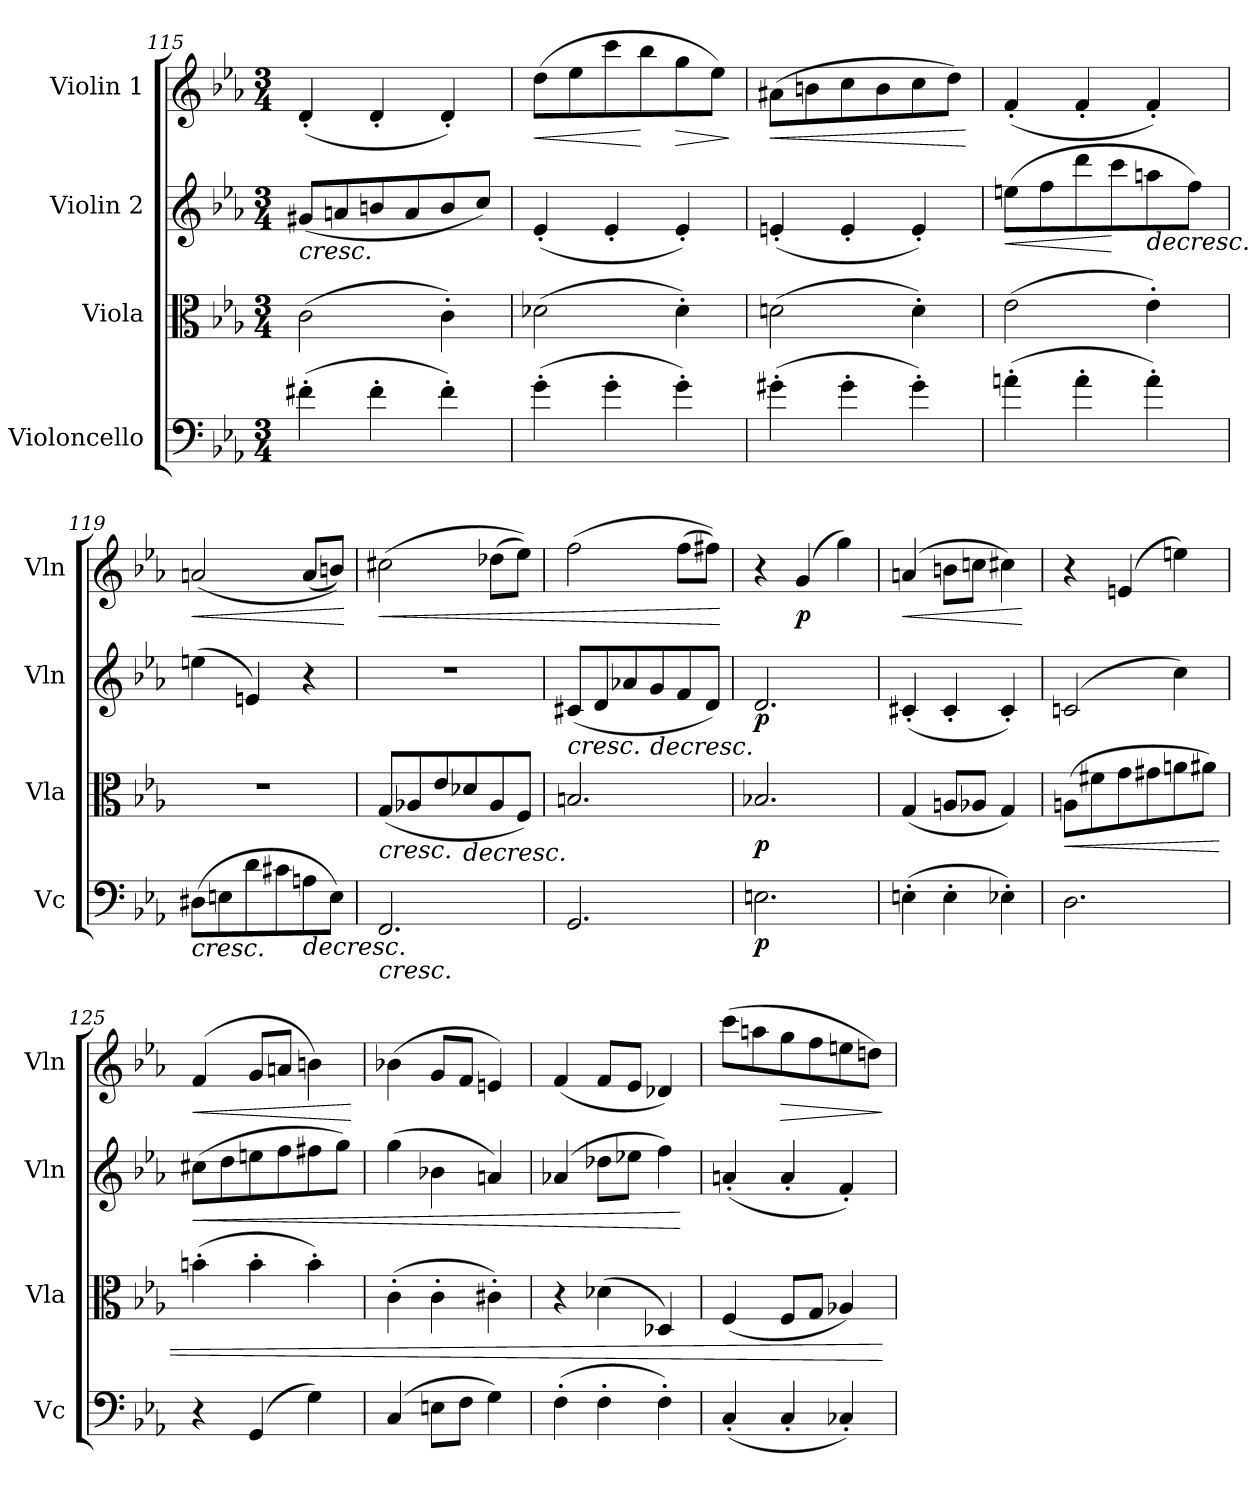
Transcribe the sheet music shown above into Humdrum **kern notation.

**kern	**dynam	**kern	**dynam	**kern	**dynam	**kern	**dynam
*part4	*part4	*part3	*part3	*part2	*part2	*part1	*part1
*staff4	*staff4	*staff3	*staff3	*staff2	*staff2	*staff1	*staff1
*I"Violoncello	*	*I"Viola	*	*I"Violin 2	*	*I"Violin 1	*
*I'Vc	*	*I'Vla	*	*I'Vln	*	*I'Vln	*
!!LO:LB:g=z
*clefF4	*	*clefC3	*	*clefG2	*	*clefG2	*
*k[b-e-a-]	*	*k[b-e-a-]	*	*k[b-e-a-]	*	*k[b-e-a-]	*
*M3/4	*	*M3/4	*	*M3/4	*	*M3/4	*
=115	=115	=115	=115	=115	=115	=115	=115
!	!	!	!	!	!LO:HP:b	!	!
(4f#X'\	.	(2c\	.	(8g#X/L	<	(4d'/	.
.	.	.	.	8an/	.	.	.
4f#'\	.	.	.	8bn/	.	4d'/	.
.	.	.	.	8a/	.	.	.
4f#'\)	.	4c'\)	.	8b/	.	4d'/)	.
.	.	.	.	8cc/J)	.	.	.
=116	=116	=116	=116	=116	=116	=116	=116
!	!	!	!	!	!	!	!LO:HP:b
(4g'\	.	(2d-X\	.	(4e-'/	.	(8dd\L	<
.	.	.	.	.	.	8ee-\	.
4g'\	.	.	.	4e-'/	.	8ccc\	.
.	.	.	.	.	.	8bb-\	[
!	!	!	!	!	!	!	!LO:HP:b
4g'\)	.	4d-'\)	.	4e-'/)	.	8gg\	>
.	.	.	.	.	.	8ee-\J)	.
.	.	.	.	.	.	.	]
=117	=117	=117	=117	=117	=117	=117	=117
!	!	!	!	!	!	!	!LO:HP:b
(4g#X'\	.	(2dn\	.	(4en'/	.	(8a#X\L	<
.	.	.	.	.	.	8bn\	.
4g#'\	.	.	.	4e'/	.	8cc\	.
.	.	.	.	.	.	8b\	.
4g#'\)	.	4d'\)	.	4e'/)	.	8cc\	.
.	.	.	.	.	.	8dd\J)	.
.	.	.	.	.	.	.	[
=118	=118	=118	=118	=118	=118	=118	=118
!	!	!	!	!	!LO:HP:b	!	!
(4an'\	.	(2e-\	.	(8een\L	<	(4f'/	.
.	.	.	.	8ff\	.	.	.
4a'\	.	.	.	8ddd\	.	4f'/	.
.	.	.	.	8ccc\	[	.	.
!	!	!	!	!	!LO:HP:b	!	!
4a'\)	.	4e-'\)	.	8aan\	>	4f'/)	.
.	.	.	.	8ff\J)	.	.	.
.	.	.	.	.	[	.	.
=119	=119	=119	=119	=119	=119	=119	=119
!	!LO:HP:b	!	!	!	!	!	!LO:HP:b
(8D#X\L	<	2.r	.	(4een\	.	(2an/	<
8En\	.	.	.	.	.	.	.
8d\	.	.	.	4en/)	.	.	.
8c#X\	.	.	.	.	.	.	.
!	!LO:HP:b	!	!	!	!	!	!
8An\	>	.	.	4r	.	(8a/L	.
8E\J)	.	.	.	.	.	8bn/J))	.
.	[	.	.	.	.	.	[
=120	=120	=120	=120	=120	=120	=120	=120
!	!LO:HP:b	!	!LO:HP:b	!	!	!	!LO:HP:b
2.FF/	<	(8G/L	<	2.r	.	(2cc#X\	<
.	.	8A-X/	.	.	.	.	.
.	.	8e-/	.	.	.	.	.
!	!	!	!LO:HP:b	!	!	!	!
.	.	8d-X/	>	.	.	.	.
.	.	8A-/	.	.	.	(8dd-X\L	.
.	.	8F/J)	.	.	.	8ee-\J))	.
.	.	.	[	.	.	.	.
!!LO:LB:g=z
=121	=121	=121	=121	=121	=121	=121	=121
!	!	!	!	!	!LO:HP:b	!	!
2.GG/	.	2.Bn/	.	(8c#X/L	<	(2ff\	.
.	.	.	.	8d/	.	.	.
.	.	.	.	8a-X/	.	.	.
!	!	!	!	!	!LO:HP:n=1:b	!	!
.	.	.	.	8g/	] >	.	.
.	.	.	.	8f/	.	(8ff\L	.
.	.	.	.	8d/J)	.	8ff#X\J))	.
.	]	.	.	.	[	.	[
=122	=122	=122	=122	=122	=122	=122	=122
!	!LO:DY:b	!	!LO:DY:b	!	!LO:DY:b	!	!
2.En\	p	2.B-X/	p	2.d/	p	4r	.
!	!	!	!	!	!	!	!LO:DY:b
.	.	.	.	.	.	(4g/	p
.	.	.	.	.	.	4gg\)	.
=123	=123	=123	=123	=123	=123	=123	=123
!	!	!	!	!	!	!	!LO:HP:b
(4En'\	.	(4G/	.	(4c#X'/	.	(4an/	<
4E'\	.	8An/L	.	4c#'/	.	8bn\L	.
.	.	8A-X/J	.	.	.	8ccn\J	.
4E-X'\)	.	4G/)	.	4c#'/)	.	4cc#X\)	.
.	.	.	.	.	.	.	[
=124	=124	=124	=124	=124	=124	=124	=124
!	!	!	!LO:HP:b	!	!	!	!
2.D\	.	(8An\L	<	(2cn/	.	4r	.
.	.	8f#X\	.	.	.	.	.
.	.	8g\	.	.	.	(4en/	.
.	.	8g#X\	.	.	.	.	.
.	.	8an\	.	4cc\)	.	4een\)	.
.	.	8a#X\J)	.	.	.	.	.
.	.	.	]	.	.	.	.
=125	=125	=125	=125	=125	=125	=125	=125
!	!	!	!	!	!LO:HP:b	!	!LO:HP:b
4r	.	(4bn'\	.	(8cc#X\L	<	(4f/	<
.	.	.	.	8dd\	.	.	.
(4GG/	.	4b'\	.	8een\	.	8g/L	.
.	.	.	.	8ff\	.	8an/J	.
4G\)	.	4b'\)	.	8ff#X\	.	4bn\)	.
.	.	.	.	8gg\J)	.	.	.
.	.	.	.	.	]	.	[
=126	=126	=126	=126	=126	=126	=126	=126
(4C/	.	(4c'\	.	(4gg\	.	(4b-X\	.
8En\L	.	4c'\	.	4b-X\	.	8g/L	.
8F\J	.	.	.	.	.	8f/J	.
4G\)	.	4c#X'\)	.	4an/)	.	4en/)	.
.	[	.	.	.	.	.	.
=127	=127	=127	=127	=127	=127	=127	=127
(4F'\	.	4r	.	(4a-X/	.	(4f/	.
4F'\	.	(4d-X\	.	8dd-X\L	.	8f/L	.
.	.	.	.	8ee-X\J	.	8e-/J	.
4F'\)	.	4D-X/)	.	4ff\)	.	4d-X/)	.
.	.	.	.	.	[	.	.
=128	=128	=128	=128	=128	=128	=128	=128
(4C'/	.	(4F/	.	(4an'/	.	(8ccc\L	.
.	.	.	.	.	.	8aan\	.
!	!	!	!	!	!	!	!LO:HP:b
4C'/	.	8F/L	.	4a'/	.	8gg\	>
.	.	8G/J	.	.	.	8ff\	.
4C-X'/)	.	4A-X/)	.	4f'/)	.	8een\	.
.	.	.	.	.	.	8ddn\J)	.
.	.	.	[	.	.	.	]
=	=	=	=	=	=	=	=
*-	*-	*-	*-	*-	*-	*-	*-
